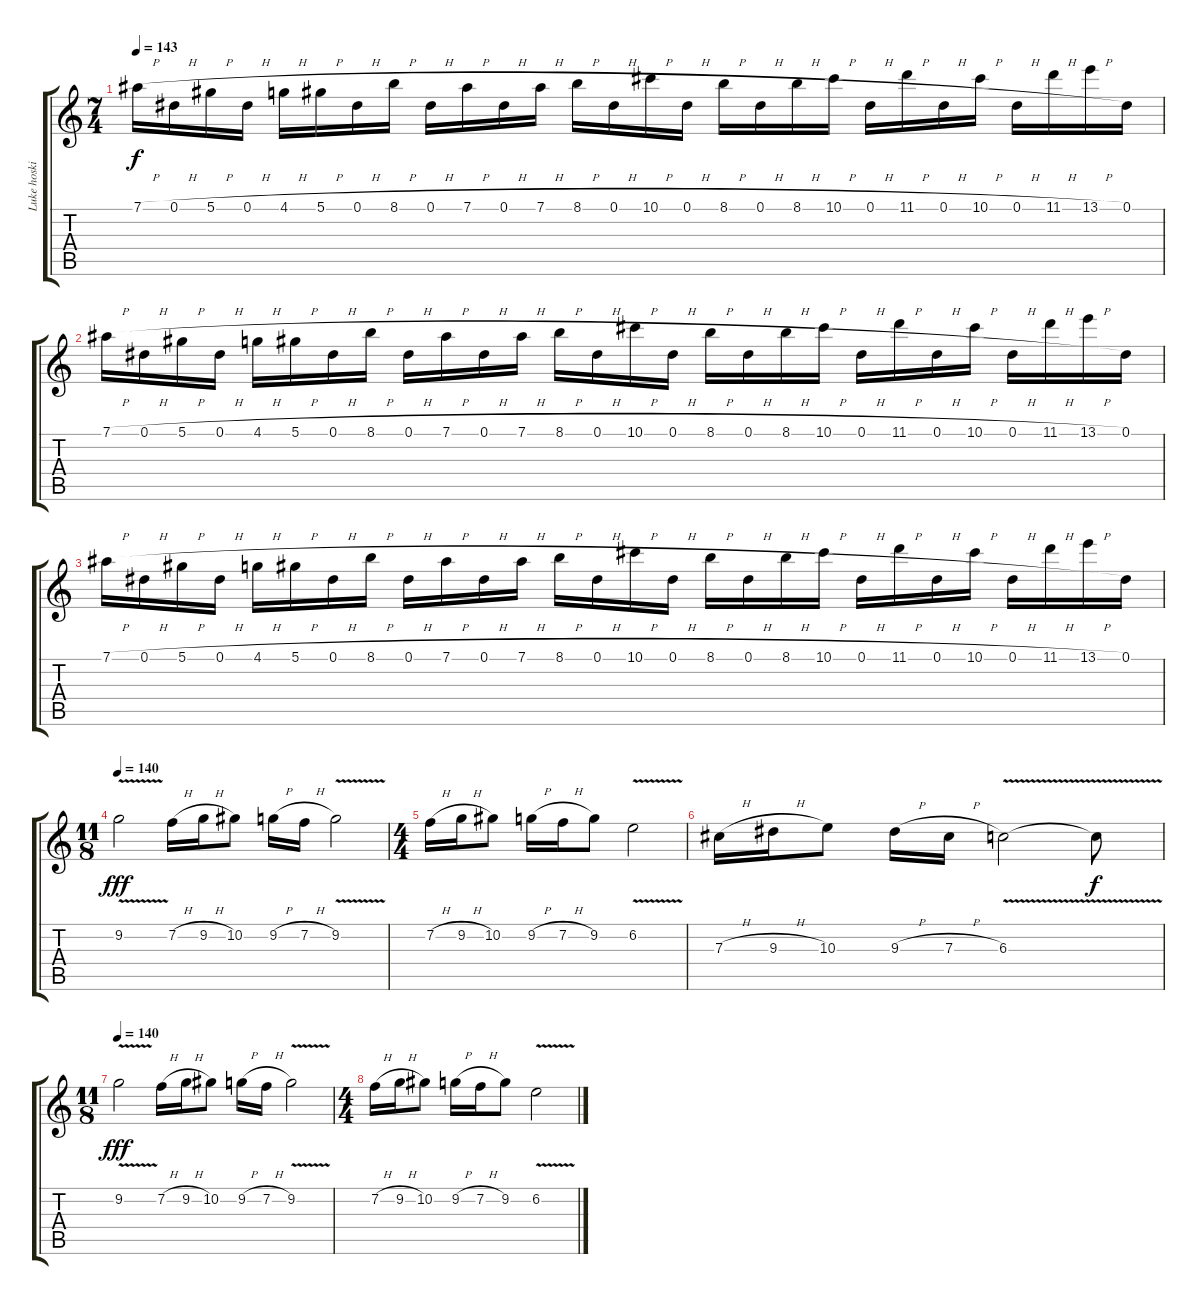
\track ("Luke hoskin" "Luke hoski") {solo instrument distortionguitar}
\staff {score tabs}
\tuning (Eb4 Bb3 Gb3 Db3 Ab2 Eb2) {hide}
\ts (7 4)
\tempo 143
\clef g2
\ks c
7.1{h}.16{dy f} 0.1{h}.16 5.1{h}.16 0.1{h}.16 4.1{h}.16 5.1{h}.16 0.1{h}.16 8.1{h}.16 0.1{h}.16 7.1{h}.16 0.1{h}.16 7.1{h}.16 8.1{h}.16 0.1{h}.16 10.1{h}.16 0.1{h}.16 8.1{h}.16 0.1{h}.16 8.1{h}.16 10.1{h}.16 0.1{h}.16 11.1{h}.16 0.1{h}.16 10.1{h}.16 0.1{h}.16 11.1{h}.16 13.1{h}.16 0.1.16 |
7.1{h}.16 0.1{h}.16 5.1{h}.16 0.1{h}.16 4.1{h}.16 5.1{h}.16 0.1{h}.16 8.1{h}.16 0.1{h}.16 7.1{h}.16 0.1{h}.16 7.1{h}.16 8.1{h}.16 0.1{h}.16 10.1{h}.16 0.1{h}.16 8.1{h}.16 0.1{h}.16 8.1{h}.16 10.1{h}.16 0.1{h}.16 11.1{h}.16 0.1{h}.16 10.1{h}.16 0.1{h}.16 11.1{h}.16 13.1{h}.16 0.1.16 |
7.1{h}.16 0.1{h}.16 5.1{h}.16 0.1{h}.16 4.1{h}.16 5.1{h}.16 0.1{h}.16 8.1{h}.16 0.1{h}.16 7.1{h}.16 0.1{h}.16 7.1{h}.16 8.1{h}.16 0.1{h}.16 10.1{h}.16 0.1{h}.16 8.1{h}.16 0.1{h}.16 8.1{h}.16 10.1{h}.16 0.1{h}.16 11.1{h}.16 0.1{h}.16 10.1{h}.16 0.1{h}.16 11.1{h}.16 13.1{h}.16 0.1.16 |
\ts (11 8)
\tempo 140
9.2{v}.2{dy fff} 7.2{h}.16 9.2{h}.16 10.2.8 9.2{h}.16 7.2{h}.16 9.2{v}.2 |
\ts (4 4)
7.2{h}.16 9.2{h}.16 10.2.8 9.2{h}.16 7.2{h}.16 9.2.8 6.2{v}.2 |
7.3{h}.16 9.3{h}.16 10.3.8 9.3{h}.16 7.3{h}.16 6.3{v}.2 6.3{t}.8{dy f} |
\ts (11 8)
\tempo 140
9.2{v}.2{dy fff} 7.2{h}.16 9.2{h}.16 10.2.8 9.2{h}.16 7.2{h}.16 9.2{v}.2 |
\ts (4 4)
7.2{h}.16 9.2{h}.16 10.2.8 9.2{h}.16 7.2{h}.16 9.2.8 6.2{v}.2
